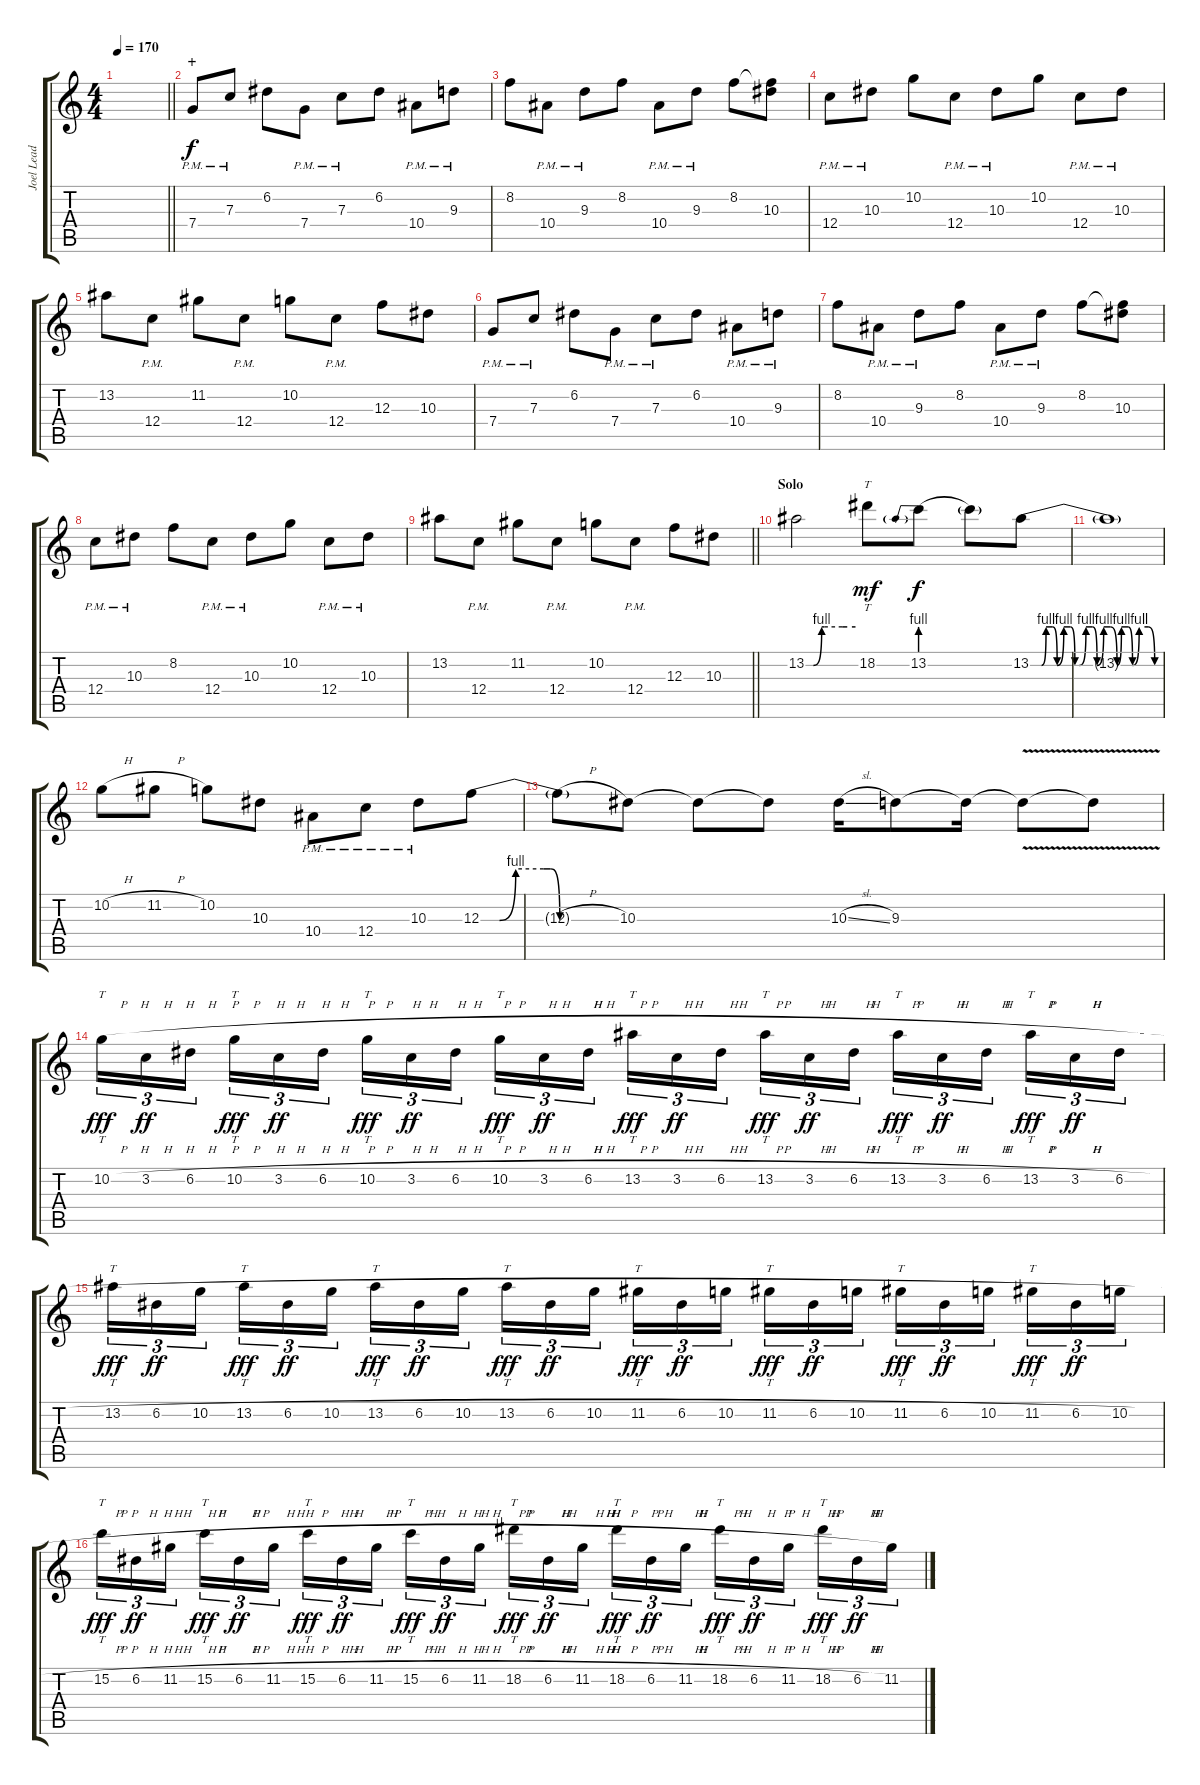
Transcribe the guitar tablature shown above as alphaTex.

\track ("Joel Lead" "Joel Lead") {instrument distortionguitar}
\staff {score tabs}
\tuning (D4 A3 F3 C3 G2 C2) {hide}
\ts (4 4)
\tempo 170
\clef g2
\barLineRight lightlight
\ks c
|
\section ("" "+")
7.4{pm}.8 7.3{pm}.8 6.2.8 7.4{pm}.8 7.3{pm}.8 6.2.8 10.4{pm}.8 9.3{pm}.8 |
8.2.8 10.4{pm}.8 9.3{pm}.8 8.2.8 10.4{pm}.8 9.3{pm}.8 8.2.8 (8.2{t} 10.3).8 |
12.4{pm}.8 10.3{pm}.8 10.2.8 12.4{pm}.8 10.3{pm}.8 10.2.8 12.4{pm}.8 10.3{pm}.8 |
13.2.8 12.4{pm}.8 11.2.8 12.4{pm}.8 10.2.8 12.4{pm}.8 12.3.8 10.3.8 |
7.4{pm}.8 7.3{pm}.8 6.2.8 7.4{pm}.8 7.3{pm}.8 6.2.8 10.4{pm}.8 9.3{pm}.8 |
8.2.8 10.4{pm}.8 9.3{pm}.8 8.2.8 10.4{pm}.8 9.3{pm}.8 8.2.8 (8.2{t} 10.3).8 |
12.4{pm}.8 10.3{pm}.8 8.2.8 12.4{pm}.8 10.3{pm}.8 10.2.8 12.4{pm}.8 10.3{pm}.8 |
\barLineRight lightlight
13.2.8 12.4{pm}.8 11.2.8 12.4{pm}.8 10.2.8 12.4{pm}.8 12.3.8 10.3.8 |
\section ("" "Solo")
13.2{be (custom 0 0 7 0 9 0 19 4 22 4 44 4 50 4 60 4)}.2 18.2.8{tt dy mf} 13.2{be (prebend 0 4 60 4)}.8{dy f} 13.2{t}.8 13.2{be (custom 0 0 5 0 7 4 10 4 12 0 15 4 18 4 20 0 22 0 25 4 28 4 30 0 33 4 36 4 39 0 41 4 44 4 46 0 49 4 53 4 56 0 60 0)}.8 |
13.2{t}.1 |
10.2{h}.8 11.2{h}.8 10.2.8 10.3.8 10.4{pm}.8 12.4{pm}.8 10.3{pm}.8 12.3{be (custom 0 0 8 0 15 4 27 4 30 4 34 0 60 0)}.8 |
12.3{h t}.8 10.3.8 10.3{t}.8 10.3{t}.8 10.3{sl}.16 9.3.8 9.3{t}.16 9.3{v t}.8 9.3{t}.8 |
10.2{h}.16{tt tu (3 2) dy fff} 3.2{h}.16{tu (3 2) dy ff} 6.2{h}.16{tu (3 2) beam splitsecondary} 10.2{h}.16{tt tu (3 2) dy fff} 3.2{h}.16{tu (3 2) dy ff} 6.2{h}.16{tu (3 2)} 10.2{h}.16{tt tu (3 2) dy fff} 3.2{h}.16{tu (3 2) dy ff} 6.2{h}.16{tu (3 2) beam splitsecondary} 10.2{h}.16{tt tu (3 2) dy fff} 3.2{h}.16{tu (3 2) dy ff} 6.2{h}.16{tu (3 2)} 13.2{h}.16{tt tu (3 2) dy fff} 3.2{h}.16{tu (3 2) dy ff} 6.2{h}.16{tu (3 2) beam splitsecondary} 13.2{h}.16{tt tu (3 2) dy fff} 3.2{h}.16{tu (3 2) dy ff} 6.2{h}.16{tu (3 2)} 13.2{h}.16{tt tu (3 2) dy fff} 3.2{h}.16{tu (3 2) dy ff} 6.2{h}.16{tu (3 2) beam splitsecondary} 13.2{h}.16{tt tu (3 2) dy fff} 3.2{h}.16{tu (3 2) dy ff} 6.2{h}.16{tu (3 2)} |
13.2{h}.16{tt tu (3 2) dy fff} 6.2{h}.16{tu (3 2) dy ff} 10.2{h}.16{tu (3 2) beam splitsecondary} 13.2{h}.16{tt tu (3 2) dy fff} 6.2{h}.16{tu (3 2) dy ff} 10.2{h}.16{tu (3 2)} 13.2{h}.16{tt tu (3 2) dy fff} 6.2{h}.16{tu (3 2) dy ff} 10.2{h}.16{tu (3 2) beam splitsecondary} 13.2{h}.16{tt tu (3 2) dy fff} 6.2{h}.16{tu (3 2) dy ff} 10.2{h}.16{tu (3 2)} 11.2{h}.16{tt tu (3 2) dy fff} 6.2{h}.16{tu (3 2) dy ff} 10.2{h}.16{tu (3 2) beam splitsecondary} 11.2{h}.16{tt tu (3 2) dy fff} 6.2{h}.16{tu (3 2) dy ff} 10.2{h}.16{tu (3 2)} 11.2{h}.16{tt tu (3 2) dy fff} 6.2{h}.16{tu (3 2) dy ff} 10.2{h}.16{tu (3 2) beam splitsecondary} 11.2{h}.16{tt tu (3 2) dy fff} 6.2{h}.16{tu (3 2) dy ff} 10.2{h}.16{tu (3 2)} |
15.2{h}.16{tt tu (3 2) dy fff} 6.2{h}.16{tu (3 2) dy ff} 11.2{h}.16{tu (3 2) beam splitsecondary} 15.2{h}.16{tt tu (3 2) dy fff} 6.2{h}.16{tu (3 2) dy ff} 11.2{h}.16{tu (3 2)} 15.2{h}.16{tt tu (3 2) dy fff} 6.2{h}.16{tu (3 2) dy ff} 11.2{h}.16{tu (3 2) beam splitsecondary} 15.2{h}.16{tt tu (3 2) dy fff} 6.2{h}.16{tu (3 2) dy ff} 11.2{h}.16{tu (3 2)} 18.2{h}.16{tt tu (3 2) dy fff} 6.2{h}.16{tu (3 2) dy ff} 11.2{h}.16{tu (3 2) beam splitsecondary} 18.2{h}.16{tt tu (3 2) dy fff} 6.2{h}.16{tu (3 2) dy ff} 11.2{h}.16{tu (3 2)} 18.2{h}.16{tt tu (3 2) dy fff} 6.2{h}.16{tu (3 2) dy ff} 11.2{h}.16{tu (3 2) beam splitsecondary} 18.2{h}.16{tt tu (3 2) dy fff} 6.2{h}.16{tu (3 2) dy ff} 11.2{h}.16{tu (3 2)}
